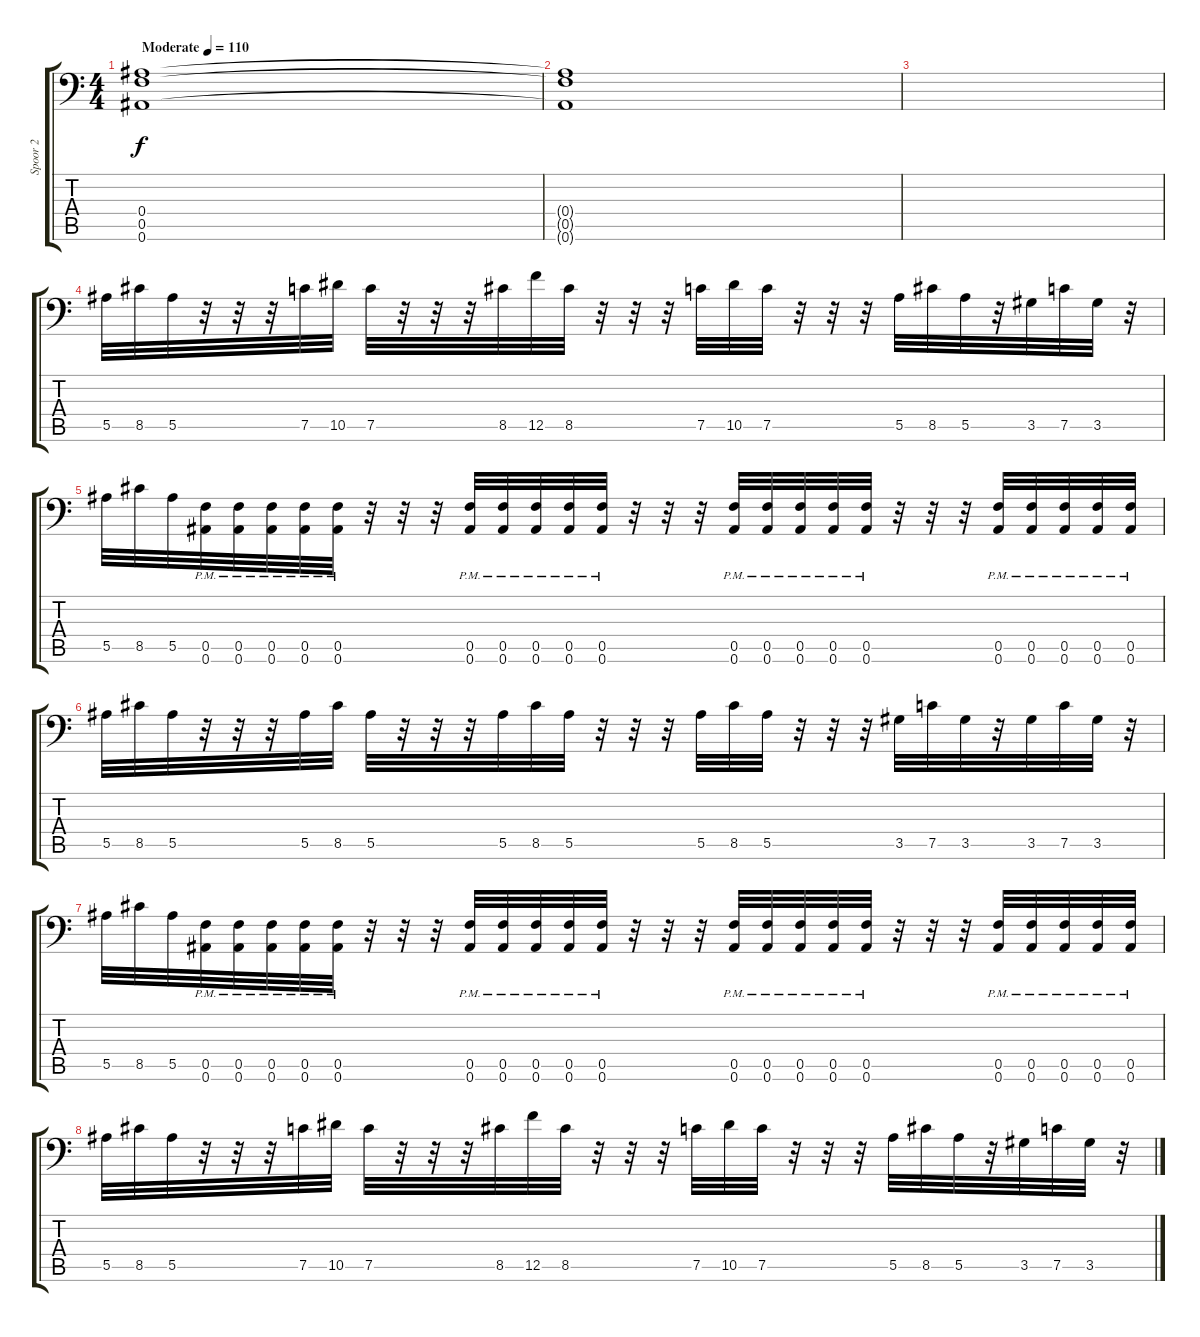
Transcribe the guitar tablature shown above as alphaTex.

\track ("Spoor 2" "Spoor 2") {instrument distortionguitar}
\staff {score tabs}
\tuning (C4 G3 Eb3 Bb2 F2 Bb1) {hide}
\ts (4 4)
\tempo (110 "Moderate")
\clef f4
\ks c
(0.4 0.5 0.6).1{dy f instrument distortionguitar} |
(0.4{t} 0.5{t} 0.6{t}).1 |
|
5.5.32 8.5.32 5.5.32 r.32 r.32 r.32 7.5.32 10.5.32 7.5.32 r.32 r.32 r.32 8.5.32 12.5.32 8.5.32 r.32 r.32 r.32 7.5.32 10.5.32 7.5.32 r.32 r.32 r.32 5.5.32 8.5.32 5.5.32 r.32 3.5.32 7.5.32 3.5.32 r.32 |
5.5.32 8.5.32 5.5.32 (0.5{pm} 0.6{pm}).32 (0.5{pm} 0.6{pm}).32 (0.5{pm} 0.6{pm}).32 (0.5{pm} 0.6{pm}).32 (0.5{pm} 0.6{pm}).32 r.32 r.32 r.32 (0.5{pm} 0.6{pm}).32 (0.5{pm} 0.6{pm}).32 (0.5{pm} 0.6{pm}).32 (0.5{pm} 0.6{pm}).32 (0.5{pm} 0.6{pm}).32 r.32 r.32 r.32 (0.5{pm} 0.6{pm}).32 (0.5{pm} 0.6{pm}).32 (0.5{pm} 0.6{pm}).32 (0.5{pm} 0.6{pm}).32 (0.5{pm} 0.6{pm}).32 r.32 r.32 r.32 (0.5{pm} 0.6{pm}).32 (0.5{pm} 0.6{pm}).32 (0.5{pm} 0.6{pm}).32 (0.5{pm} 0.6{pm}).32 (0.5{pm} 0.6{pm}).32 |
5.5.32 8.5.32 5.5.32 r.32 r.32 r.32 5.5.32 8.5.32 5.5.32 r.32 r.32 r.32 5.5.32 8.5.32 5.5.32 r.32 r.32 r.32 5.5.32 8.5.32 5.5.32 r.32 r.32 r.32 3.5.32 7.5.32 3.5.32 r.32 3.5.32 7.5.32 3.5.32 r.32 |
5.5.32 8.5.32 5.5.32 (0.5{pm} 0.6{pm}).32 (0.5{pm} 0.6{pm}).32 (0.5{pm} 0.6{pm}).32 (0.5{pm} 0.6{pm}).32 (0.5{pm} 0.6{pm}).32 r.32 r.32 r.32 (0.5{pm} 0.6{pm}).32 (0.5{pm} 0.6{pm}).32 (0.5{pm} 0.6{pm}).32 (0.5{pm} 0.6{pm}).32 (0.5{pm} 0.6{pm}).32 r.32 r.32 r.32 (0.5{pm} 0.6{pm}).32 (0.5{pm} 0.6{pm}).32 (0.5{pm} 0.6{pm}).32 (0.5{pm} 0.6{pm}).32 (0.5{pm} 0.6{pm}).32 r.32 r.32 r.32 (0.5{pm} 0.6{pm}).32 (0.5{pm} 0.6{pm}).32 (0.5{pm} 0.6{pm}).32 (0.5{pm} 0.6{pm}).32 (0.5{pm} 0.6{pm}).32 |
5.5.32 8.5.32 5.5.32 r.32 r.32 r.32 7.5.32 10.5.32 7.5.32 r.32 r.32 r.32 8.5.32 12.5.32 8.5.32 r.32 r.32 r.32 7.5.32 10.5.32 7.5.32 r.32 r.32 r.32 5.5.32 8.5.32 5.5.32 r.32 3.5.32 7.5.32 3.5.32 r.32
